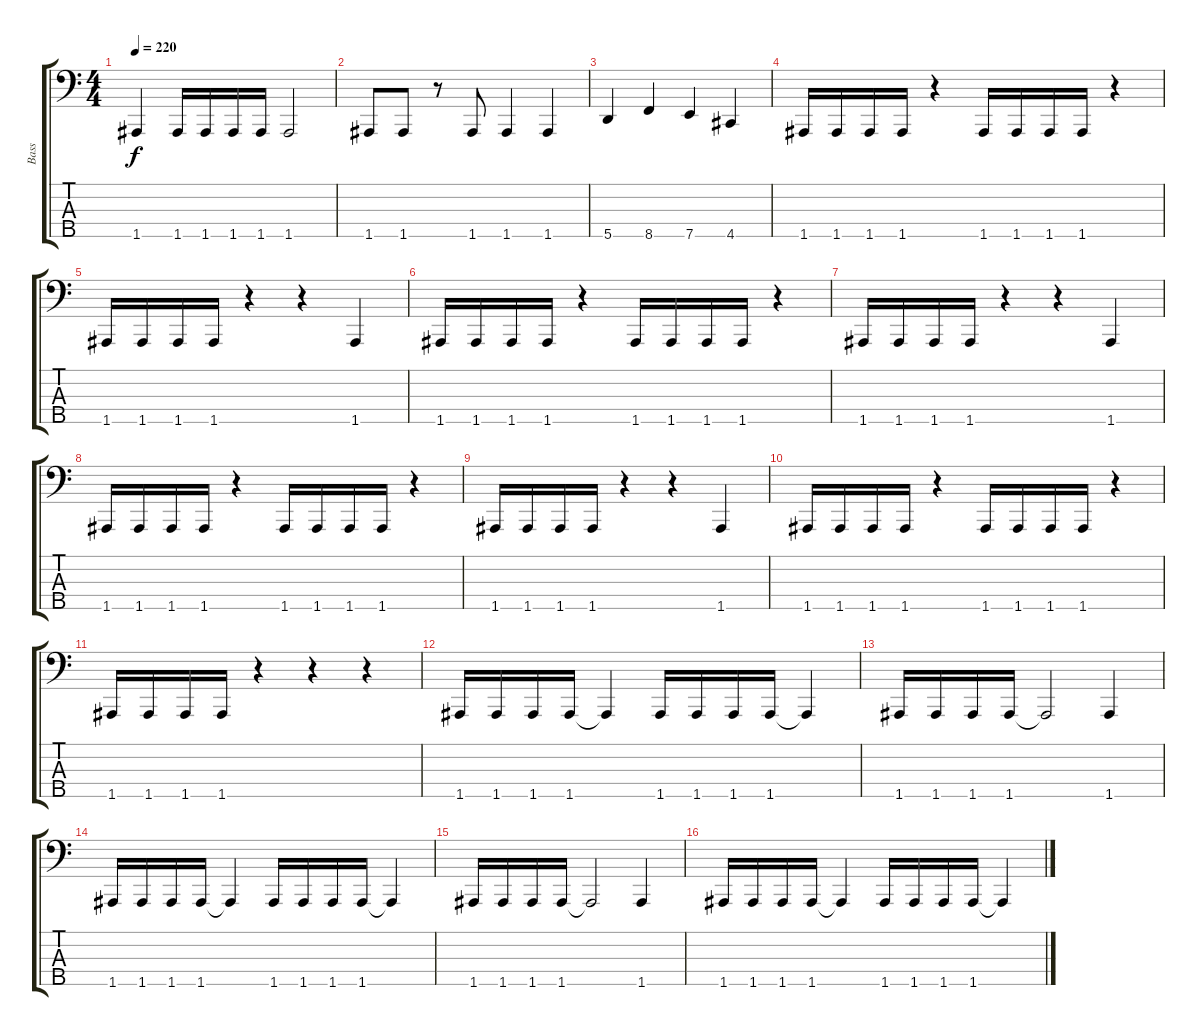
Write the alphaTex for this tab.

\track ("Bass" "Bass") {instrument electricbassfinger}
\staff {score tabs}
\tuning (G2 D2 A1 E1 A0) {hide}
\ts (4 4)
\tempo 220
\clef f4
\ks c
1.5.4{dy f} 1.5.16 1.5.16 1.5.16 1.5.16 1.5.2 |
1.5.8 1.5.8 r.8 1.5.8 1.5.4 1.5.4 |
5.5.4 8.5.4 7.5.4 4.5.4 |
1.5.16 1.5.16 1.5.16 1.5.16 r.4 1.5.16 1.5.16 1.5.16 1.5.16 r.4 |
1.5.16 1.5.16 1.5.16 1.5.16 r.4 r.4 1.5.4 |
1.5.16 1.5.16 1.5.16 1.5.16 r.4 1.5.16 1.5.16 1.5.16 1.5.16 r.4 |
1.5.16 1.5.16 1.5.16 1.5.16 r.4 r.4 1.5.4 |
1.5.16 1.5.16 1.5.16 1.5.16 r.4 1.5.16 1.5.16 1.5.16 1.5.16 r.4 |
1.5.16 1.5.16 1.5.16 1.5.16 r.4 r.4 1.5.4 |
1.5.16 1.5.16 1.5.16 1.5.16 r.4 1.5.16 1.5.16 1.5.16 1.5.16 r.4 |
1.5.16 1.5.16 1.5.16 1.5.16 r.4 r.4 r.4 |
1.5.16 1.5.16 1.5.16 1.5.16 1.5{t}.4 1.5.16 1.5.16 1.5.16 1.5.16 1.5{t}.4 |
1.5.16 1.5.16 1.5.16 1.5.16 1.5{t}.2 1.5.4 |
1.5.16 1.5.16 1.5.16 1.5.16 1.5{t}.4 1.5.16 1.5.16 1.5.16 1.5.16 1.5{t}.4 |
1.5.16 1.5.16 1.5.16 1.5.16 1.5{t}.2 1.5.4 |
1.5.16 1.5.16 1.5.16 1.5.16 1.5{t}.4 1.5.16 1.5.16 1.5.16 1.5.16 1.5{t}.4
